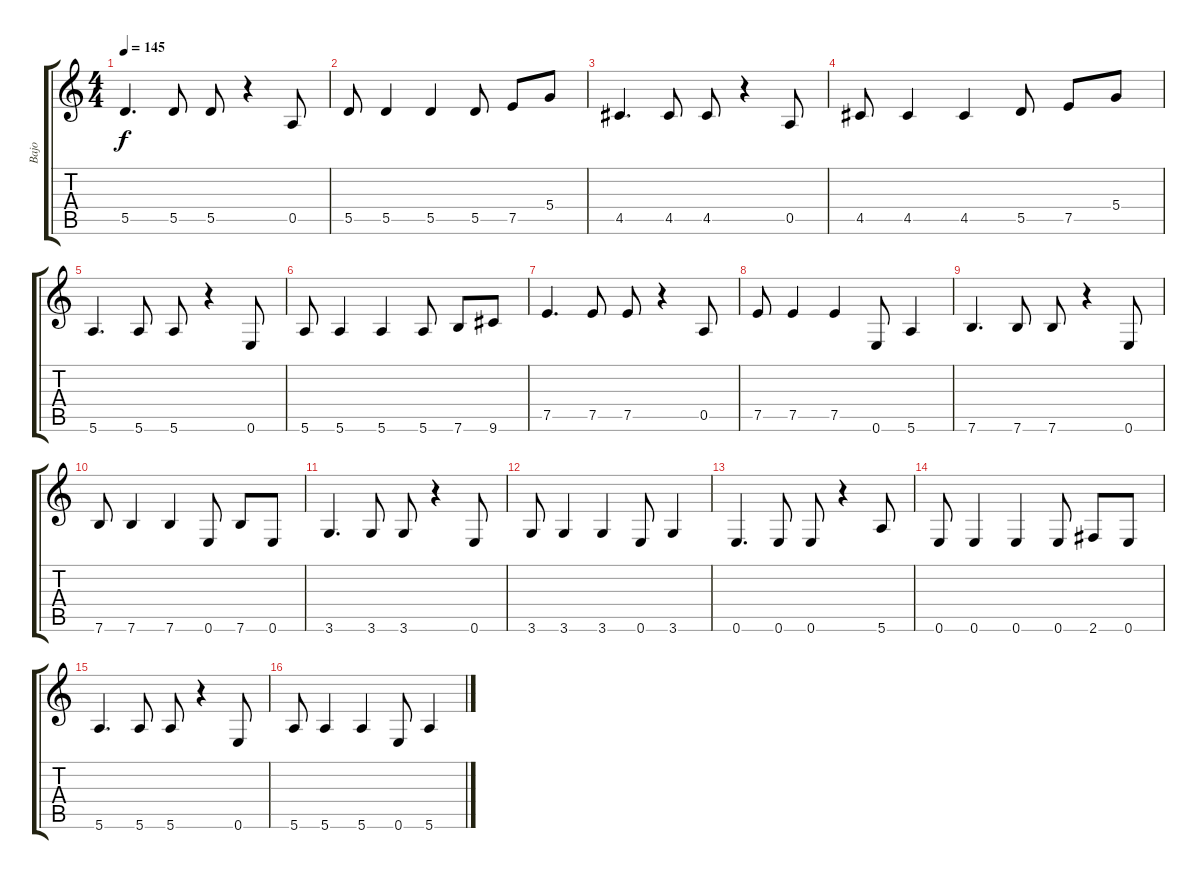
\track ("Bajo" "Bajo") {instrument electricbassfinger}
\staff {score tabs}
\tuning (E4 B3 G3 D3 A2 E2) {hide}
\ts (4 4)
\tempo 145
\clef g2
\ks c
5.5.4{d dy f} 5.5.8 5.5.8 r.4 0.5.8 |
5.5.8 5.5.4 5.5.4 5.5.8 7.5.8 5.4.8 |
4.5.4{d} 4.5.8 4.5.8 r.4 0.5.8 |
4.5.8 4.5.4 4.5.4 5.5.8 7.5.8 5.4.8 |
5.6.4{d} 5.6.8 5.6.8 r.4 0.6.8 |
5.6.8 5.6.4 5.6.4 5.6.8 7.6.8 9.6.8 |
7.5.4{d} 7.5.8 7.5.8 r.4 0.5.8 |
7.5.8 7.5.4 7.5.4 0.6.8 5.6.4 |
7.6.4{d} 7.6.8 7.6.8 r.4 0.6.8 |
7.6.8 7.6.4 7.6.4 0.6.8 7.6.8 0.6.8 |
3.6.4{d} 3.6.8 3.6.8 r.4 0.6.8 |
3.6.8 3.6.4 3.6.4 0.6.8 3.6.4 |
0.6.4{d} 0.6.8 0.6.8 r.4 5.6.8 |
0.6.8 0.6.4 0.6.4 0.6.8 2.6.8 0.6.8 |
5.6.4{d} 5.6.8 5.6.8 r.4 0.6.8 |
5.6.8 5.6.4 5.6.4 0.6.8 5.6.4
